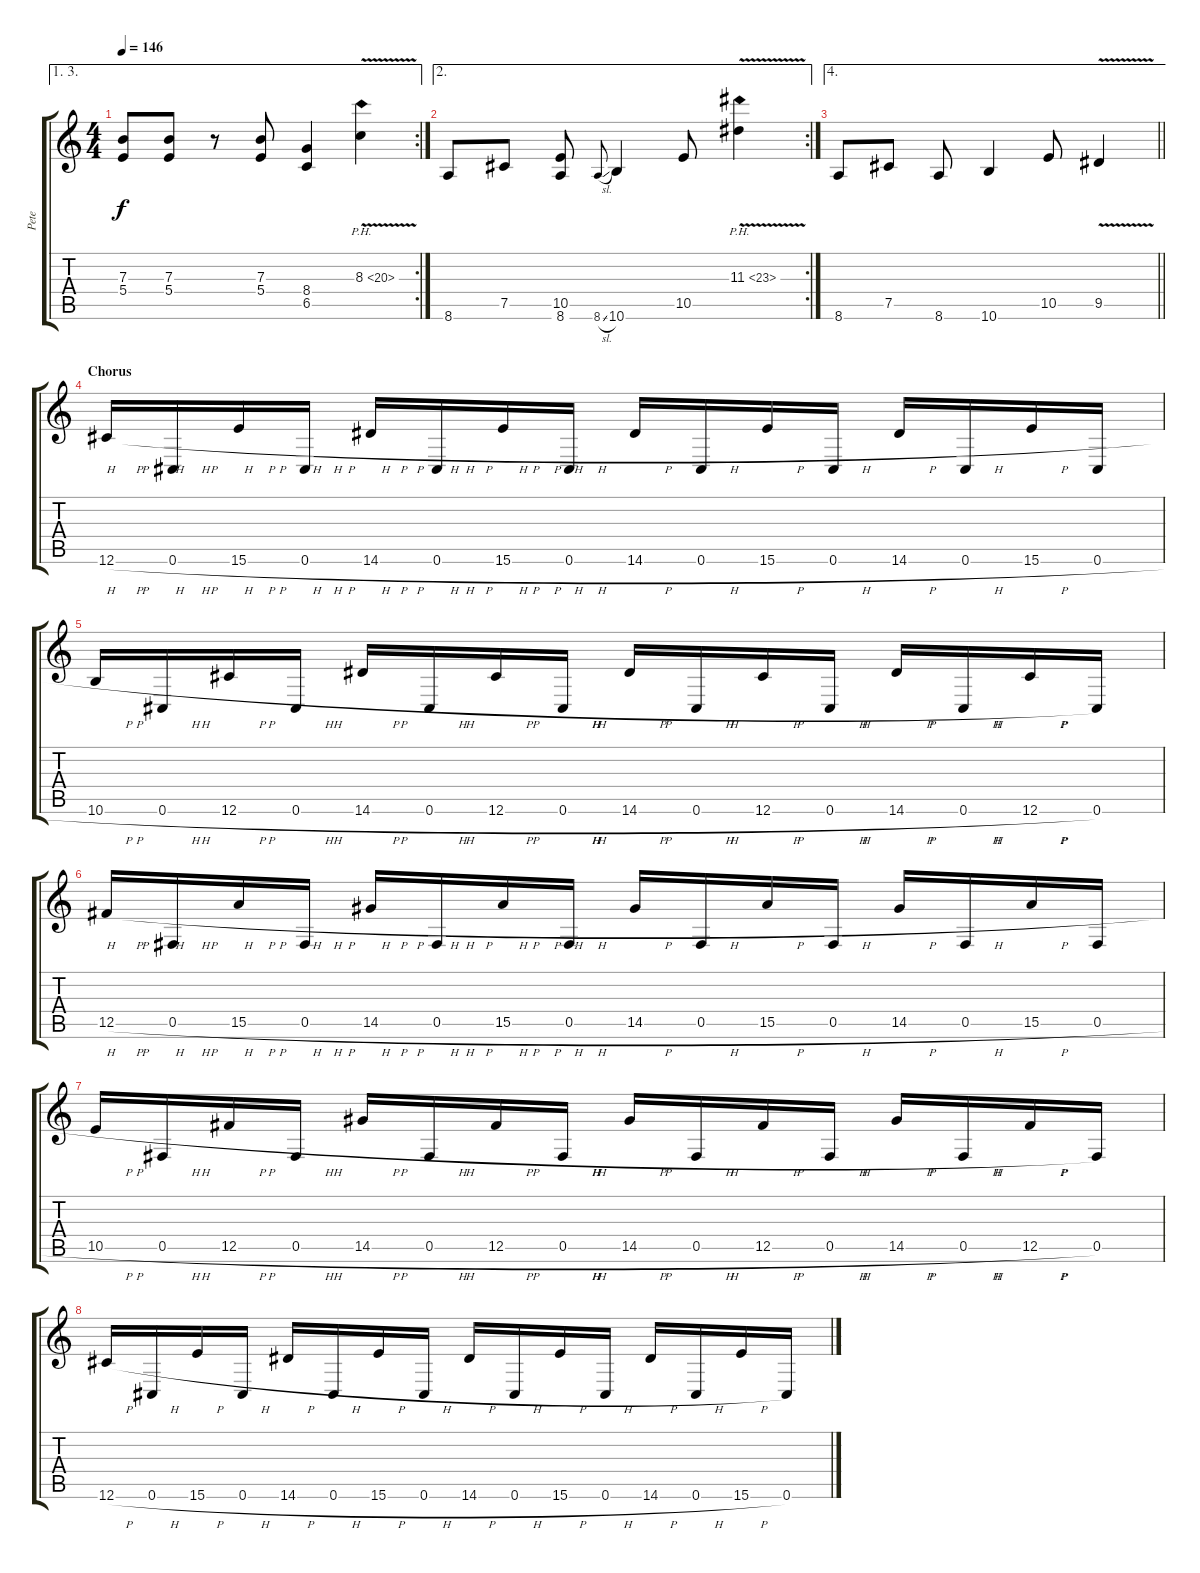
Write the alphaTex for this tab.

\track ("Pete" "Pete") {instrument distortionguitar}
\staff {score tabs}
\tuning (Db4 Ab3 E3 B2 Gb2 Db2) {hide}
\ae (1 3)
\rc 2
\ts (4 4)
\tempo 146
\clef g2
\ks c
(7.3 5.4).8{dy f} (7.3 5.4).8 r.8 (7.3 5.4).8 (8.4 6.5).4 8.3{ph 12 v}.4 |
\ae 2
\rc 2
8.6.8 7.5.8 (10.5 8.6).8 8.6{sl}.8{gr onbeat} 10.6.4 10.5.8 11.3{ph 12 v}.4 |
\ae 4
\barLineRight lightlight
8.6.8 7.5.8 8.6.8 10.6.4 10.5.8 9.5{v}.4 |
\section ("" "Chorus")
12.6{h}.16{balance 10} 0.6{h}.16 15.6{h}.16 0.6{h}.16 14.6{h}.16 0.6{h}.16 15.6{h}.16 0.6{h}.16 14.6{h}.16 0.6{h}.16 15.6{h}.16 0.6{h}.16 14.6{h}.16 0.6{h}.16 15.6{h}.16 0.6{h}.16 |
10.6{h}.16 0.6{h}.16 12.6{h}.16 0.6{h}.16 14.6{h}.16 0.6{h}.16 12.6{h}.16 0.6{h}.16 14.6{h}.16 0.6{h}.16 12.6{h}.16 0.6{h}.16 14.6{h}.16 0.6{h}.16 12.6{h}.16 0.6.16 |
12.5{h}.16 0.5{h}.16 15.5{h}.16 0.5{h}.16 14.5{h}.16 0.5{h}.16 15.5{h}.16 0.5{h}.16 14.5{h}.16 0.5{h}.16 15.5{h}.16 0.5{h}.16 14.5{h}.16 0.5{h}.16 15.5{h}.16 0.5{h}.16 |
10.5{h}.16 0.5{h}.16 12.5{h}.16 0.5{h}.16 14.5{h}.16 0.5{h}.16 12.5{h}.16 0.5{h}.16 14.5{h}.16 0.5{h}.16 12.5{h}.16 0.5{h}.16 14.5{h}.16 0.5{h}.16 12.5{h}.16 0.5.16 |
12.6{h}.16 0.6{h}.16 15.6{h}.16 0.6{h}.16 14.6{h}.16 0.6{h}.16 15.6{h}.16 0.6{h}.16 14.6{h}.16 0.6{h}.16 15.6{h}.16 0.6{h}.16 14.6{h}.16 0.6{h}.16 15.6{h}.16 0.6{h}.16
